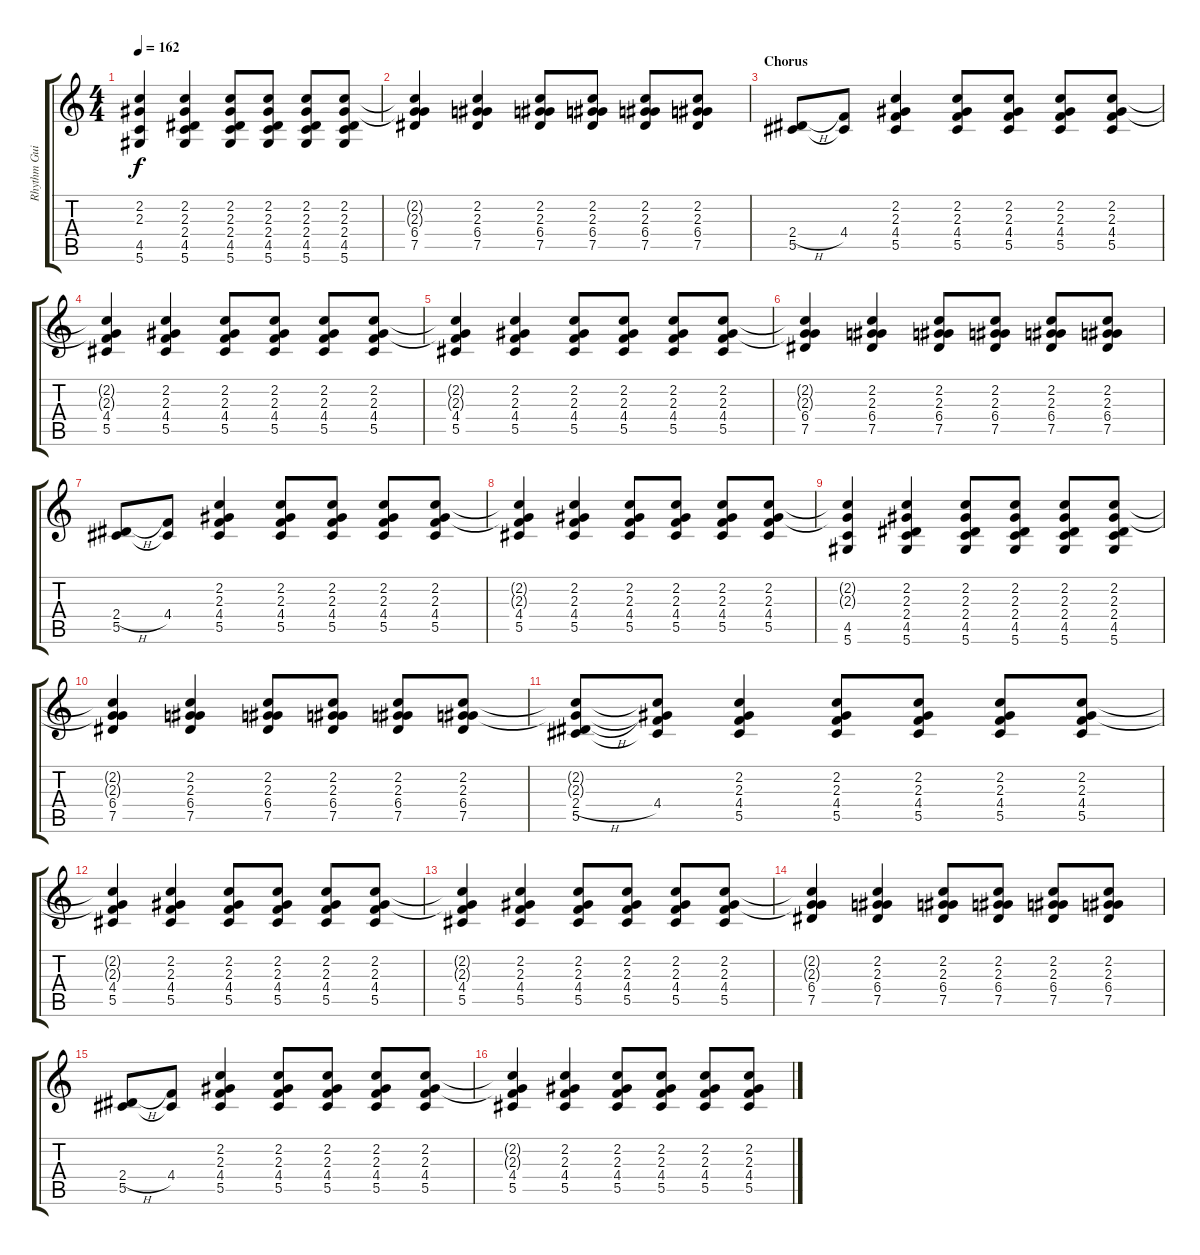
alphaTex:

\track ("Rhythm Guitar" "Rhythm Gui") {instrument acousticguitarsteel}
\staff {score tabs}
\tuning (Eb4 Bb3 Gb3 Db3 Ab2 Eb2) {hide}
\ts (4 4)
\tempo 162
\clef g2
\ks c
(2.2{t} 2.3{t} 4.5 5.6).4{dy f} (2.2 2.3 2.4 4.5 5.6).4 (2.2 2.3 2.4 4.5 5.6).8 (2.2 2.3 2.4 4.5 5.6).8 (2.2 2.3 2.4 4.5 5.6).8 (2.2 2.3 2.4 4.5 5.6).8 |
(2.2{t} 2.3{t} 6.4 7.5).4 (2.2 2.3 6.4 7.5).4 (2.2 2.3 6.4 7.5).8 (2.2 2.3 6.4 7.5).8 (2.2 2.3 6.4 7.5).8 (2.2 2.3 6.4 7.5).8 |
\section ("" "Chorus")
(2.4{h} 5.5).8 (4.4 5.5{t}).8 (2.2 2.3 4.4 5.5).4 (2.2 2.3 4.4 5.5).8 (2.2 2.3 4.4 5.5).8 (2.2 2.3 4.4 5.5).8 (2.2 2.3 4.4 5.5).8 |
(2.2{t} 2.3{t} 4.4 5.5).4 (2.2 2.3 4.4 5.5).4 (2.2 2.3 4.4 5.5).8 (2.2 2.3 4.4 5.5).8 (2.2 2.3 4.4 5.5).8 (2.2 2.3 4.4 5.5).8 |
(2.2{t} 2.3{t} 4.4 5.5).4 (2.2 2.3 4.4 5.5).4 (2.2 2.3 4.4 5.5).8 (2.2 2.3 4.4 5.5).8 (2.2 2.3 4.4 5.5).8 (2.2 2.3 4.4 5.5).8 |
(2.2{t} 2.3{t} 6.4 7.5).4 (2.2 2.3 6.4 7.5).4 (2.2 2.3 6.4 7.5).8 (2.2 2.3 6.4 7.5).8 (2.2 2.3 6.4 7.5).8 (2.2 2.3 6.4 7.5).8 |
(2.4{h} 5.5).8 (4.4 5.5{t}).8 (2.2 2.3 4.4 5.5).4 (2.2 2.3 4.4 5.5).8 (2.2 2.3 4.4 5.5).8 (2.2 2.3 4.4 5.5).8 (2.2 2.3 4.4 5.5).8 |
(2.2{t} 2.3{t} 4.4 5.5).4 (2.2 2.3 4.4 5.5).4 (2.2 2.3 4.4 5.5).8 (2.2 2.3 4.4 5.5).8 (2.2 2.3 4.4 5.5).8 (2.2 2.3 4.4 5.5).8 |
(2.2{t} 2.3{t} 4.5 5.6).4 (2.2 2.3 2.4 4.5 5.6).4 (2.2 2.3 2.4 4.5 5.6).8 (2.2 2.3 2.4 4.5 5.6).8 (2.2 2.3 2.4 4.5 5.6).8 (2.2 2.3 2.4 4.5 5.6).8 |
(2.2{t} 2.3{t} 6.4 7.5).4 (2.2 2.3 6.4 7.5).4 (2.2 2.3 6.4 7.5).8 (2.2 2.3 6.4 7.5).8 (2.2 2.3 6.4 7.5).8 (2.2 2.3 6.4 7.5).8 |
(2.2{t} 2.3{t} 2.4{h} 5.5).8 (2.2{t} 2.3{t} 4.4 5.5{t}).8 (2.2 2.3 4.4 5.5).4 (2.2 2.3 4.4 5.5).8 (2.2 2.3 4.4 5.5).8 (2.2 2.3 4.4 5.5).8 (2.2 2.3 4.4 5.5).8 |
(2.2{t} 2.3{t} 4.4 5.5).4 (2.2 2.3 4.4 5.5).4 (2.2 2.3 4.4 5.5).8 (2.2 2.3 4.4 5.5).8 (2.2 2.3 4.4 5.5).8 (2.2 2.3 4.4 5.5).8 |
(2.2{t} 2.3{t} 4.4 5.5).4 (2.2 2.3 4.4 5.5).4 (2.2 2.3 4.4 5.5).8 (2.2 2.3 4.4 5.5).8 (2.2 2.3 4.4 5.5).8 (2.2 2.3 4.4 5.5).8 |
(2.2{t} 2.3{t} 6.4 7.5).4 (2.2 2.3 6.4 7.5).4 (2.2 2.3 6.4 7.5).8 (2.2 2.3 6.4 7.5).8 (2.2 2.3 6.4 7.5).8 (2.2 2.3 6.4 7.5).8 |
(2.4{h} 5.5).8 (4.4 5.5{t}).8 (2.2 2.3 4.4 5.5).4 (2.2 2.3 4.4 5.5).8 (2.2 2.3 4.4 5.5).8 (2.2 2.3 4.4 5.5).8 (2.2 2.3 4.4 5.5).8 |
(2.2{t} 2.3{t} 4.4 5.5).4 (2.2 2.3 4.4 5.5).4 (2.2 2.3 4.4 5.5).8 (2.2 2.3 4.4 5.5).8 (2.2 2.3 4.4 5.5).8 (2.2 2.3 4.4 5.5).8
